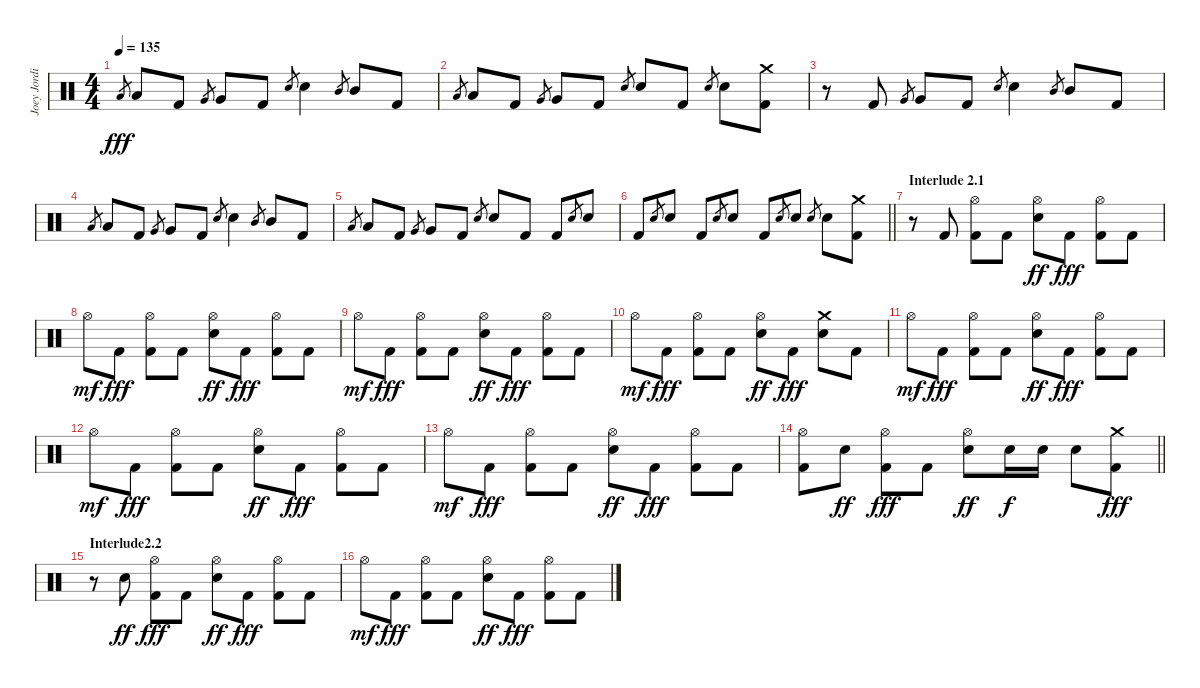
\track ("Joey Jordison" "Joey Jordi") {instrument percussion}
\staff {score}
\articulation defaults
\ts (4 4)
\tempo 135
\clef neutral
\ks c "Low Tom (hit)".8{gr dy fff} "Low Tom (hit)".8 "Kick (hit) 2".8 "Very Low Tom (hit)".8{gr} "Very Low Tom (hit)".8 "Kick (hit) 2".8 "Electric Snare (hit)".8{gr} "Electric Snare (hit)".4 "Mid Tom (hit)".8{gr} "Mid Tom (hit)".8 "Kick (hit) 2".8
|
"Low Tom (hit)".8{gr} "Low Tom (hit)".8 "Kick (hit) 2".8 "Very Low Tom (hit)".8{gr} "Very Low Tom (hit)".8 "Kick (hit) 2".8 "Electric Snare (hit)".8{gr} "Electric Snare (hit)".8 "Kick (hit) 2".8 "Electric Snare (hit)".8{gr} "Electric Snare (hit)".8 ("Crash medium (hit)" "Kick (hit) 2").8 |
r.8 "Kick (hit) 2".8 "Very Low Tom (hit)".8{gr} "Very Low Tom (hit)".8 "Kick (hit) 2".8 "Electric Snare (hit)".8{gr} "Electric Snare (hit)".4 "Mid Tom (hit)".8{gr} "Mid Tom (hit)".8 "Kick (hit) 2".8 |
"Low Tom (hit)".8{gr} "Low Tom (hit)".8 "Kick (hit) 2".8 "Very Low Tom (hit)".8{gr} "Very Low Tom (hit)".8 "Kick (hit) 2".8 "Electric Snare (hit)".8{gr} "Electric Snare (hit)".4 "Mid Tom (hit)".8{gr} "Mid Tom (hit)".8 "Kick (hit) 2".8 |
"Low Tom (hit)".8{gr} "Low Tom (hit)".8 "Kick (hit) 2".8 "Very Low Tom (hit)".8{gr} "Very Low Tom (hit)".8 "Kick (hit) 2".8 "Electric Snare (hit)".8{gr} "Electric Snare (hit)".8 "Kick (hit) 2".8 "Kick (hit) 2".8 "Electric Snare (hit)".8{gr} "Electric Snare (hit)".8 |
\barLineRight lightlight "Kick (hit) 2".8 "Electric Snare (hit)".8{gr} "Electric Snare (hit)".8 "Kick (hit) 2".8 "Electric Snare (hit)".8{gr} "Electric Snare (hit)".8 "Kick (hit) 2".8 "Electric Snare (hit)".8{gr} "Electric Snare (hit)".8 "Electric Snare (hit)".8{gr} "Electric Snare (hit)".8
("Crash medium (hit)" "Kick (hit) 2").8 |
\section ("" "Interlude 2.1")
r.8 "Kick (hit) 2".8 ("Hi-Hat (open)" "Kick (hit) 2").8 "Kick (hit) 2".8 ("Hi-Hat (open)" "Electric Snare (hit)").8{dy ff} "Kick (hit) 2".8{dy fff} ("Hi-Hat (open)" "Kick (hit) 2").8 "Kick (hit) 2".8 |
"Hi-Hat (open)".8{dy mf} "Kick (hit) 2".8{dy fff} ("Hi-Hat (open)" "Kick (hit) 2").8 "Kick (hit) 2".8 ("Hi-Hat (open)" "Electric Snare (hit)").8{dy ff} "Kick (hit) 2".8{dy fff} ("Hi-Hat (open)" "Kick (hit) 2").8 "Kick (hit) 2".8 |
"Hi-Hat (open)".8{dy mf} "Kick (hit) 2".8{dy fff} ("Hi-Hat (open)" "Kick (hit) 2").8 "Kick (hit) 2".8 ("Hi-Hat (open)" "Electric Snare (hit)").8{dy ff} "Kick (hit) 2".8{dy fff} ("Hi-Hat (open)" "Kick (hit) 2").8 "Kick (hit) 2".8 |
"Hi-Hat (open)".8{dy mf} "Kick (hit) 2".8{dy fff} ("Hi-Hat (open)" "Kick (hit) 2").8 "Kick (hit) 2".8 ("Hi-Hat (open)" "Electric Snare (hit)").8{dy ff} "Kick (hit) 2".8{dy fff} ("Crash medium (hit)" "Electric Snare (hit)").8 "Kick (hit) 2".8 |
"Hi-Hat (open)".8{dy mf} "Kick (hit) 2".8{dy fff} ("Hi-Hat (open)" "Kick (hit) 2").8 "Kick (hit) 2".8 ("Hi-Hat (open)" "Electric Snare (hit)").8{dy ff} "Kick (hit) 2".8{dy fff} ("Hi-Hat (open)" "Kick (hit) 2").8 "Kick (hit) 2".8 |
"Hi-Hat (open)".8{dy mf} "Kick (hit) 2".8{dy fff} ("Hi-Hat (open)" "Kick (hit) 2").8 "Kick (hit) 2".8 ("Hi-Hat (open)" "Electric Snare (hit)").8{dy ff} "Kick (hit) 2".8{dy fff} ("Hi-Hat (open)" "Kick (hit) 2").8 "Kick (hit) 2".8 |
"Hi-Hat (open)".8{dy mf} "Kick (hit) 2".8{dy fff} ("Hi-Hat (open)" "Kick (hit) 2").8 "Kick (hit) 2".8 ("Hi-Hat (open)" "Electric Snare (hit)").8{dy ff} "Kick (hit) 2".8{dy fff} ("Hi-Hat (open)" "Kick (hit) 2").8 "Kick (hit) 2".8 |
\barLineRight lightlight
("Hi-Hat (open)" "Kick (hit) 2").8 "Electric Snare (hit)".8{dy ff} ("Hi-Hat (open)" "Kick (hit) 2").8{dy fff} "Kick (hit) 2".8 ("Hi-Hat (open)" "Electric Snare (hit)").8{dy ff} "Electric Snare (hit)".16{dy f} "Electric Snare (hit)".16 "Electric Snare (hit)".8 ("Crash medium (hit)" "Kick (hit) 2").8{dy fff} |
\section ("" "Interlude2.2")
r.8 "Electric Snare (hit)".8{dy ff} ("Hi-Hat (open)" "Kick (hit) 2").8{dy fff} "Kick (hit) 2".8 ("Hi-Hat (open)" "Electric Snare (hit)").8{dy ff} "Kick (hit) 2".8{dy fff} ("Hi-Hat (open)" "Kick (hit) 2").8 "Kick (hit) 2".8 |
"Hi-Hat (open)".8{dy mf} "Kick (hit) 2".8{dy fff} ("Hi-Hat (open)" "Kick (hit) 2").8 "Kick (hit) 2".8 ("Hi-Hat (open)" "Electric Snare (hit)").8{dy ff} "Kick (hit) 2".8{dy fff} ("Hi-Hat (open)" "Kick (hit) 2").8 "Kick (hit) 2".8
